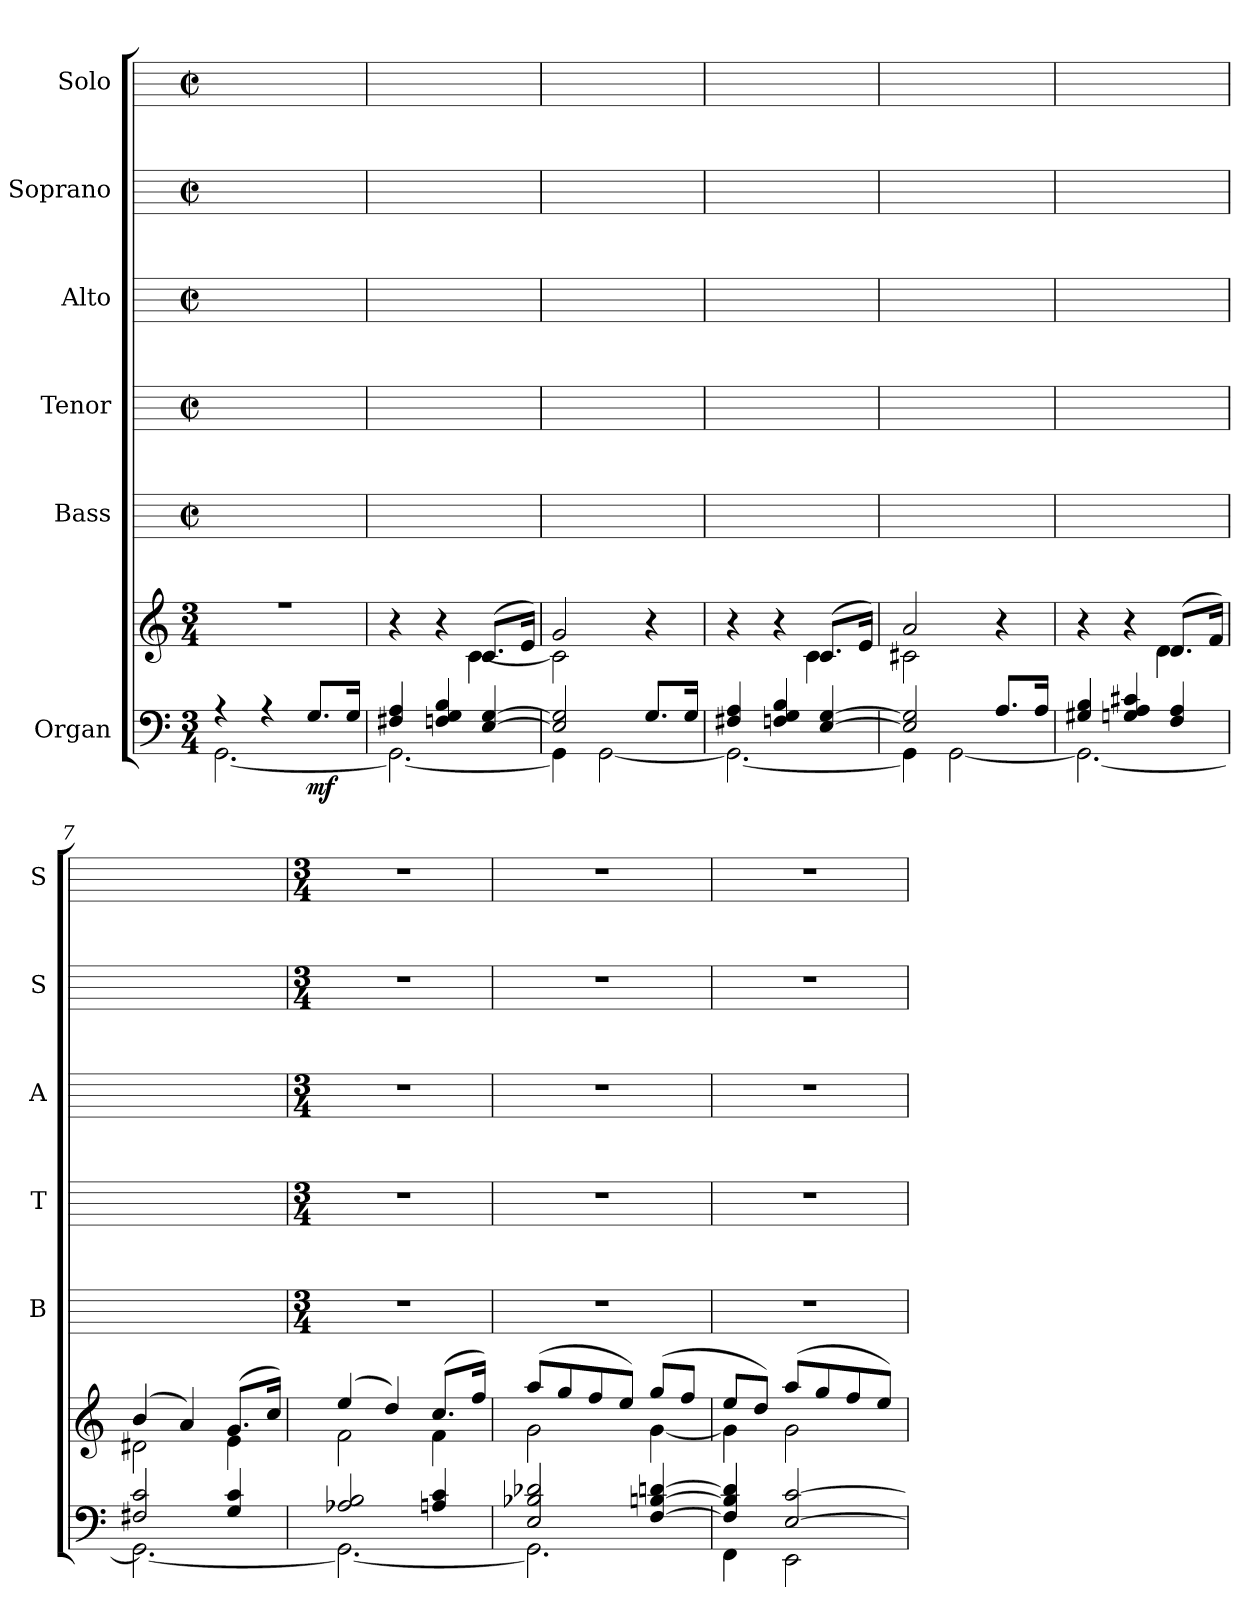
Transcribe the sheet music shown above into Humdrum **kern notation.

**kern	**kern	**dynam	**kern	**kern	**kern	**kern	**kern
*part6	*part6	*part6	*part5	*part4	*part3	*part2	*part1
*staff7	*staff6	*staff6/7	*staff5	*staff4	*staff3	*staff2	*staff1
*I"Organ	*	*	*I"Bass	*I"Tenor	*I"Alto	*I"Soprano	*I"Solo
*	*	*	*I'B	*I'T	*I'A	*I'S	*I'S
*clefF4	*clefG2	*	*	*	*	*	*
*k[]	*k[]	*	*	*	*	*	*
*C:	*C:	*	*	*	*	*	*
*M3/4	*M3/4	*	*M2/2	*M2/2	*M2/2	*M2/2	*M2/2
*	*	*	*met(c|)	*met(c|)	*met(c|)	*met(c|)	*met(c|)
*MM112	*MM112	*	*MM112	*MM112	*MM112	*MM112	*MM112
=1	=1	=1	=1	=1	=1	=1	=1
*^	*	*	*	*	*	*	*
!	!	!LO:TX:a:Bi:t=allegro moderato	!	!	!	!	!	!
!	!	!LO:TX:a:cj:t=Psalms 107&colon;8; 126&colon;5-6 \n& 147&colon;7-8	!	!	!	!	!	!
!	!	!LO:TX:a:cj:t=O that men would praise the Lord	!	!	!	!	!	!
!	!	!LO:TX:a:cj:t=John Blackwood McEwen\n(1868-1948)	!	!	!	!	!	!
!	!	!LO:N:vis=1	!LO:DY:b=2	!	!	!	!	!
*	*	*^	*	*	*	*	*	*
!	!	!	!	!LO:DY:n=1:a=2	!	!	!	!	!
4r	[2.GG\	2.r	2.ryy	ff mf	2.r	2.r	2.r	2.r	2.r
4r	.	.	.	.	.	.	.	.	.
!	!	!	!	!LO:DY:n=2:b=2	!	!	!	!	!
8.G/L	.	.	.	mf	.	.	.	.	.
16G/J	.	.	.	.	.	.	.	.	.
=2	=2	=2	=2	=2	=2	=2	=2	=2	=2
4F#X/ 4A/	2.GG\_	4r	2ryy	.	2.r	2.r	2.r	2.r	2.r
4Fn/ 4G/ 4B/	.	4r	.	.	.	.	.	.	.
!	!	!	!	!LO:DY:b	!	!	!	!	!
!	!	!	!	!LO:DY:n=1:b	!	!	!	!	!
[4E/ [4G/	.	(>8.c/L	[4c\	mf mf	.	.	.	.	.
.	.	16e/J)	.	.	.	.	.	.	.
=3	=3	=3	=3	=3	=3	=3	=3	=3	=3
2E/] 2G/]	4GG\]	2g/	2c\]	.	2.r	2.r	2.r	2.r	2.r
.	[2GG\	.	.	.	.	.	.	.	.
8.G/L	.	4r	4ryy	.	.	.	.	.	.
16G/J	.	.	.	.	.	.	.	.	.
=4	=4	=4	=4	=4	=4	=4	=4	=4	=4
4F#X/ 4A/	2.GG\_	4r	2ryy	.	2.r	2.r	2.r	2.r	2.r
4Fn/ 4G/ 4B/	.	4r	.	.	.	.	.	.	.
[4E/ [4G/	.	(>8.c/L	4c\	.	.	.	.	.	.
.	.	16e/J)	.	.	.	.	.	.	.
=5	=5	=5	=5	=5	=5	=5	=5	=5	=5
2E/] 2G/]	4GG\]	2a/	2c#X\	.	2.r	2.r	2.r	2.r	2.r
.	[2GG\	.	.	.	.	.	.	.	.
8.A/L	.	4r	4ryy	.	.	.	.	.	.
16A/J	.	.	.	.	.	.	.	.	.
=6	=6	=6	=6	=6	=6	=6	=6	=6	=6
4G#X/ 4B/	2.GG\_	4r	2ryy	.	2.r	2.r	2.r	2.r	2.r
4Gn/ 4A/ 4c#X/	.	4r	.	.	.	.	.	.	.
4F/ 4A/	.	(>8.d/L	4d\	.	.	.	.	.	.
.	.	16f/J)	.	.	.	.	.	.	.
=7	=7	=7	=7	=7	=7	=7	=7	=7	=7
2F#X/ 2c/	2.GG\_	(>4b/	2d#X\	.	2.r	2.r	2.r	2.r	2.r
.	.	4a/)	.	.	.	.	.	.	.
4G/ 4c/	.	(>8.g/L	4e\	.	.	.	.	.	.
.	.	16cc/J)	.	.	.	.	.	.	.
!!LO:LB:g=z
=8	=8	=8	=8	=8	=8	=8	=8	=8	=8
*	*	*	*	*	*M3/4	*M3/4	*M3/4	*M3/4	*M3/4
2A-X/ 2B/	2.GG\_	(>4ee/	2f\	.	2.r	2.r	2.r	2.r	2.r
.	.	4dd/)	.	.	.	.	.	.	.
4An/ 4c/	.	(>8.cc/L	4f\	.	.	.	.	.	.
.	.	16ff/J)	.	.	.	.	.	.	.
=9	=9	=9	=9	=9	=9	=9	=9	=9	=9
2E/ 2B-X/ 2d-X/	2.GG\]	(>8aa/L	2g\	.	2.r	2.r	2.r	2.r	2.r
.	.	8gg/	.	.	.	.	.	.	.
.	.	8ff/	.	.	.	.	.	.	.
.	.	8ee/J)	.	.	.	.	.	.	.
[4F/ [4Bn/ [4dn/	.	(>8gg/L	[4g\	.	.	.	.	.	.
.	.	8ff/J	.	.	.	.	.	.	.
=10	=10	=10	=10	=10	=10	=10	=10	=10	=10
4F/] 4B/] 4d/]	4FF\	8ee/L	4g\]	.	2.r	2.r	2.r	2.r	2.r
.	.	8dd/J)	.	.	.	.	.	.	.
[2E/ [2c/	2EE\	(>8aa/L	2g\	.	.	.	.	.	.
.	.	8gg/	.	.	.	.	.	.	.
.	.	8ff/	.	.	.	.	.	.	.
.	.	8ee/J)	.	.	.	.	.	.	.
*v	*v	*	*	*	*	*	*	*	*
*	*v	*v	*	*	*	*	*	*
=	=	=	=	=	=	=	=
*-	*-	*-	*-	*-	*-	*-	*-
